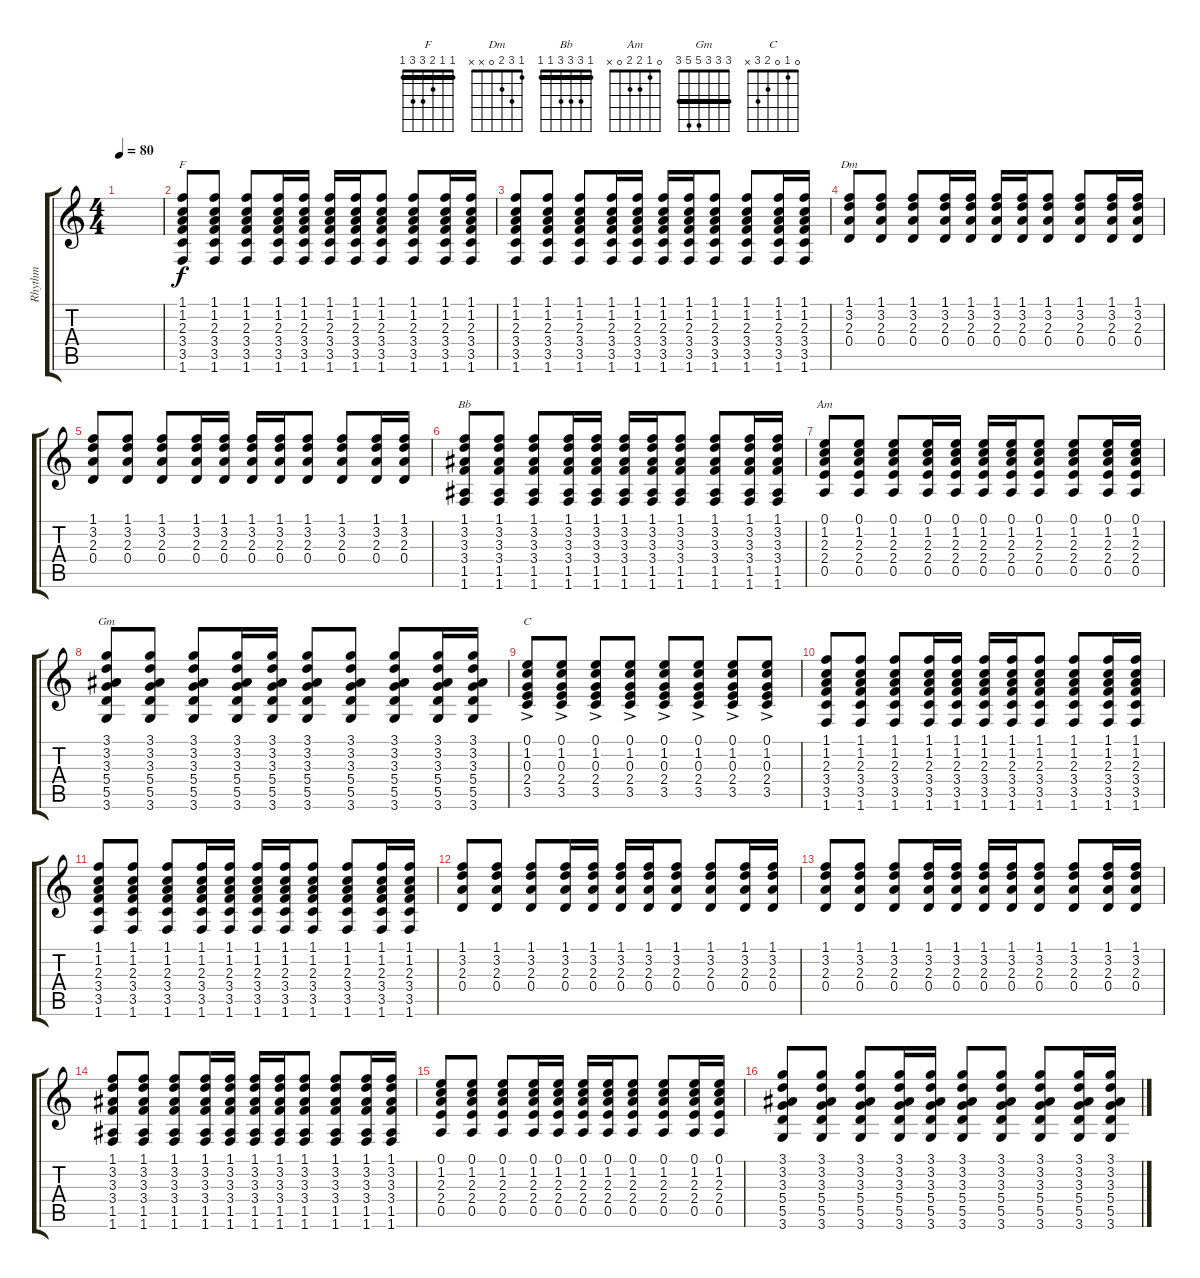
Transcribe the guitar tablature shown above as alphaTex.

\track ("Rhythm" "Rhythm") {instrument acousticguitarsteel}
\staff {score tabs}
\tuning (E4 B3 G3 D3 A2 E2) {hide}
\chord ("F" 1 1 2 3 3 1) {barre 1}
\chord ("Dm" 1 3 2 0 x x)
\chord ("Bb" 1 3 3 3 1 1) {barre 1}
\chord ("Am" 0 1 2 2 0 x)
\chord ("Gm" 3 3 3 5 5 3) {barre 3}
\chord ("C" 0 1 0 2 3 x)
\ts (4 4)
\tempo 80
\clef g2
\ks c
|
(1.1 1.2 2.3 3.4 3.5 1.6).8{ch "F"} (1.1 1.2 2.3 3.4 3.5 1.6).8 (1.1 1.2 2.3 3.4 3.5 1.6).8 (1.1 1.2 2.3 3.4 3.5 1.6).16 (1.1 1.2 2.3 3.4 3.5 1.6).16 (1.1 1.2 2.3 3.4 3.5 1.6).16 (1.1 1.2 2.3 3.4 3.5 1.6).16 (1.1 1.2 2.3 3.4 3.5 1.6).8 (1.1 1.2 2.3 3.4 3.5 1.6).8 (1.1 1.2 2.3 3.4 3.5 1.6).16 (1.1 1.2 2.3 3.4 3.5 1.6).16 |
(1.1 1.2 2.3 3.4 3.5 1.6).8 (1.1 1.2 2.3 3.4 3.5 1.6).8 (1.1 1.2 2.3 3.4 3.5 1.6).8 (1.1 1.2 2.3 3.4 3.5 1.6).16 (1.1 1.2 2.3 3.4 3.5 1.6).16 (1.1 1.2 2.3 3.4 3.5 1.6).16 (1.1 1.2 2.3 3.4 3.5 1.6).16 (1.1 1.2 2.3 3.4 3.5 1.6).8 (1.1 1.2 2.3 3.4 3.5 1.6).8 (1.1 1.2 2.3 3.4 3.5 1.6).16 (1.1 1.2 2.3 3.4 3.5 1.6).16 |
(1.1 3.2 2.3 0.4).8{ch "Dm"} (1.1 3.2 2.3 0.4).8 (1.1 3.2 2.3 0.4).8 (1.1 3.2 2.3 0.4).16 (1.1 3.2 2.3 0.4).16 (1.1 3.2 2.3 0.4).16 (1.1 3.2 2.3 0.4).16 (1.1 3.2 2.3 0.4).8 (1.1 3.2 2.3 0.4).8 (1.1 3.2 2.3 0.4).16 (1.1 3.2 2.3 0.4).16 |
(1.1 3.2 2.3 0.4).8 (1.1 3.2 2.3 0.4).8 (1.1 3.2 2.3 0.4).8 (1.1 3.2 2.3 0.4).16 (1.1 3.2 2.3 0.4).16 (1.1 3.2 2.3 0.4).16 (1.1 3.2 2.3 0.4).16 (1.1 3.2 2.3 0.4).8 (1.1 3.2 2.3 0.4).8 (1.1 3.2 2.3 0.4).16 (1.1 3.2 2.3 0.4).16 |
(1.1 3.2 3.3 3.4 1.5 1.6).8{ch "Bb"} (1.1 3.2 3.3 3.4 1.5 1.6).8 (1.1 3.2 3.3 3.4 1.5 1.6).8 (1.1 3.2 3.3 3.4 1.5 1.6).16 (1.1 3.2 3.3 3.4 1.5 1.6).16 (1.1 3.2 3.3 3.4 1.5 1.6).16 (1.1 3.2 3.3 3.4 1.5 1.6).16 (1.1 3.2 3.3 3.4 1.5 1.6).8 (1.1 3.2 3.3 3.4 1.5 1.6).8 (1.1 3.2 3.3 3.4 1.5 1.6).16 (1.1 3.2 3.3 3.4 1.5 1.6).16 |
(0.1 1.2 2.3 2.4 0.5).8{ch "Am"} (0.1 1.2 2.3 2.4 0.5).8 (0.1 1.2 2.3 2.4 0.5).8 (0.1 1.2 2.3 2.4 0.5).16 (0.1 1.2 2.3 2.4 0.5).16 (0.1 1.2 2.3 2.4 0.5).16 (0.1 1.2 2.3 2.4 0.5).16 (0.1 1.2 2.3 2.4 0.5).8 (0.1 1.2 2.3 2.4 0.5).8 (0.1 1.2 2.3 2.4 0.5).16 (0.1 1.2 2.3 2.4 0.5).16 |
(3.1 3.2 3.3 5.4 5.5 3.6).8{ch "Gm"} (3.1 3.2 3.3 5.4 5.5 3.6).8 (3.1 3.2 3.3 5.4 5.5 3.6).8 (3.1 3.2 3.3 5.4 5.5 3.6).16 (3.1 3.2 3.3 5.4 5.5 3.6).16 (3.1 3.2 3.3 5.4 5.5 3.6).8 (3.1 3.2 3.3 5.4 5.5 3.6).8 (3.1 3.2 3.3 5.4 5.5 3.6).8 (3.1 3.2 3.3 5.4 5.5 3.6).16 (3.1 3.2 3.3 5.4 5.5 3.6).16 |
(0.1{ac} 1.2{ac} 0.3{ac} 2.4{ac} 3.5{ac}).8{ch "C"} (0.1{ac} 1.2{ac} 0.3{ac} 2.4{ac} 3.5{ac}).8 (0.1{ac} 1.2{ac} 0.3{ac} 2.4{ac} 3.5{ac}).8 (0.1{ac} 1.2{ac} 0.3{ac} 2.4{ac} 3.5{ac}).8 (0.1{ac} 1.2{ac} 0.3{ac} 2.4{ac} 3.5{ac}).8 (0.1{ac} 1.2{ac} 0.3{ac} 2.4{ac} 3.5{ac}).8 (0.1{ac} 1.2{ac} 0.3{ac} 2.4{ac} 3.5{ac}).8 (0.1{ac} 1.2{ac} 0.3{ac} 2.4{ac} 3.5{ac}).8 |
(1.1 1.2 2.3 3.4 3.5 1.6).8 (1.1 1.2 2.3 3.4 3.5 1.6).8 (1.1 1.2 2.3 3.4 3.5 1.6).8 (1.1 1.2 2.3 3.4 3.5 1.6).16 (1.1 1.2 2.3 3.4 3.5 1.6).16 (1.1 1.2 2.3 3.4 3.5 1.6).16 (1.1 1.2 2.3 3.4 3.5 1.6).16 (1.1 1.2 2.3 3.4 3.5 1.6).8 (1.1 1.2 2.3 3.4 3.5 1.6).8 (1.1 1.2 2.3 3.4 3.5 1.6).16 (1.1 1.2 2.3 3.4 3.5 1.6).16 |
(1.1 1.2 2.3 3.4 3.5 1.6).8 (1.1 1.2 2.3 3.4 3.5 1.6).8 (1.1 1.2 2.3 3.4 3.5 1.6).8 (1.1 1.2 2.3 3.4 3.5 1.6).16 (1.1 1.2 2.3 3.4 3.5 1.6).16 (1.1 1.2 2.3 3.4 3.5 1.6).16 (1.1 1.2 2.3 3.4 3.5 1.6).16 (1.1 1.2 2.3 3.4 3.5 1.6).8 (1.1 1.2 2.3 3.4 3.5 1.6).8 (1.1 1.2 2.3 3.4 3.5 1.6).16 (1.1 1.2 2.3 3.4 3.5 1.6).16 |
(1.1 3.2 2.3 0.4).8 (1.1 3.2 2.3 0.4).8 (1.1 3.2 2.3 0.4).8 (1.1 3.2 2.3 0.4).16 (1.1 3.2 2.3 0.4).16 (1.1 3.2 2.3 0.4).16 (1.1 3.2 2.3 0.4).16 (1.1 3.2 2.3 0.4).8 (1.1 3.2 2.3 0.4).8 (1.1 3.2 2.3 0.4).16 (1.1 3.2 2.3 0.4).16 |
(1.1 3.2 2.3 0.4).8 (1.1 3.2 2.3 0.4).8 (1.1 3.2 2.3 0.4).8 (1.1 3.2 2.3 0.4).16 (1.1 3.2 2.3 0.4).16 (1.1 3.2 2.3 0.4).16 (1.1 3.2 2.3 0.4).16 (1.1 3.2 2.3 0.4).8 (1.1 3.2 2.3 0.4).8 (1.1 3.2 2.3 0.4).16 (1.1 3.2 2.3 0.4).16 |
(1.1 3.2 3.3 3.4 1.5 1.6).8 (1.1 3.2 3.3 3.4 1.5 1.6).8 (1.1 3.2 3.3 3.4 1.5 1.6).8 (1.1 3.2 3.3 3.4 1.5 1.6).16 (1.1 3.2 3.3 3.4 1.5 1.6).16 (1.1 3.2 3.3 3.4 1.5 1.6).16 (1.1 3.2 3.3 3.4 1.5 1.6).16 (1.1 3.2 3.3 3.4 1.5 1.6).8 (1.1 3.2 3.3 3.4 1.5 1.6).8 (1.1 3.2 3.3 3.4 1.5 1.6).16 (1.1 3.2 3.3 3.4 1.5 1.6).16 |
(0.1 1.2 2.3 2.4 0.5).8 (0.1 1.2 2.3 2.4 0.5).8 (0.1 1.2 2.3 2.4 0.5).8 (0.1 1.2 2.3 2.4 0.5).16 (0.1 1.2 2.3 2.4 0.5).16 (0.1 1.2 2.3 2.4 0.5).16 (0.1 1.2 2.3 2.4 0.5).16 (0.1 1.2 2.3 2.4 0.5).8 (0.1 1.2 2.3 2.4 0.5).8 (0.1 1.2 2.3 2.4 0.5).16 (0.1 1.2 2.3 2.4 0.5).16 |
(3.1 3.2 3.3 5.4 5.5 3.6).8 (3.1 3.2 3.3 5.4 5.5 3.6).8 (3.1 3.2 3.3 5.4 5.5 3.6).8 (3.1 3.2 3.3 5.4 5.5 3.6).16 (3.1 3.2 3.3 5.4 5.5 3.6).16 (3.1 3.2 3.3 5.4 5.5 3.6).8 (3.1 3.2 3.3 5.4 5.5 3.6).8 (3.1 3.2 3.3 5.4 5.5 3.6).8 (3.1 3.2 3.3 5.4 5.5 3.6).16 (3.1 3.2 3.3 5.4 5.5 3.6).16
